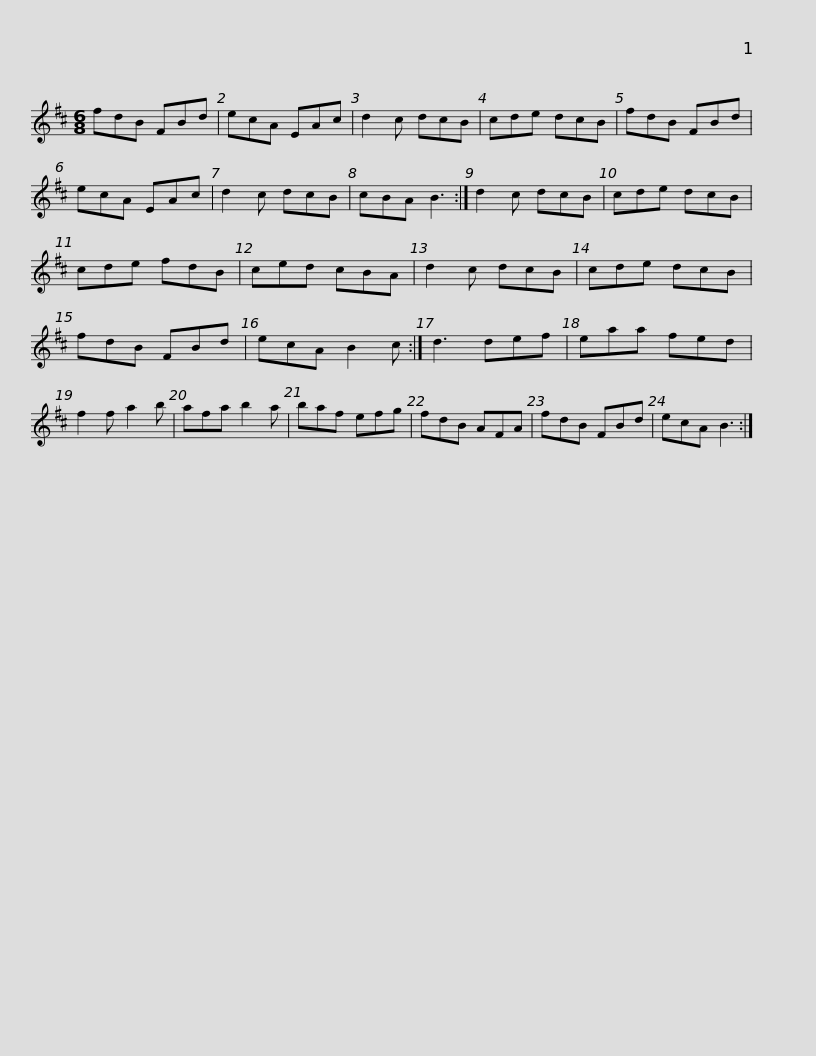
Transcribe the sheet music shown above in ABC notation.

X:1
L:1/8
M:6/8
I:linebreak $
K:Bmin
V:1 treble
V:1
 fdB FBd | ecA EAc | d2 c dcB | cde dcB | fdB FBd | %5
 ecA EAc | d2 c dcB |$ cBA B3 :| d2 c dcB | cde dcB | %10
 cde fdB | ced cBA | d2 c dcB | cde dcB | fdB FBd |$ %15
 ecA B2 c :| d3 def | eaa fed | f2 f a2 b | afa b2 a | %20
 baf efg | fdB AFA | fdB FBd |$ ecA B3 :| %24
